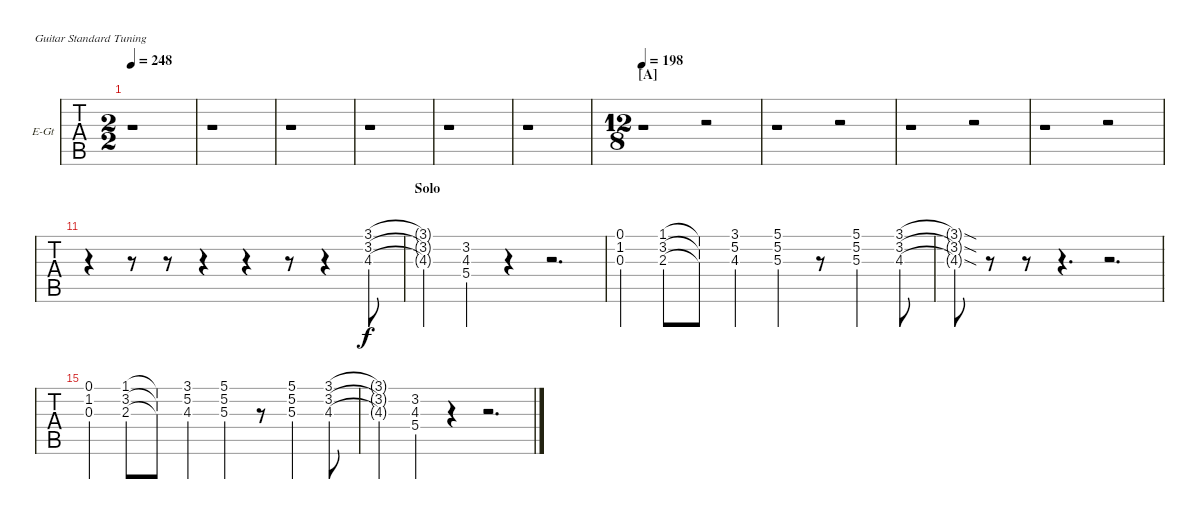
\bracketExtendMode nobrackets
\firstSystemTrackNameOrientation horizontal
\otherSystemsTrackNameOrientation horizontal
\defaultBarNumberDisplay FirstOfSystem
\track ("Guitar 2" "E-Gt") {instrument distortionguitar}
\staff {tabs}
\tuning (E4 B3 G3 D3 A2 E2)
\ts (2 2)
\tempo 248
\clef g2
\ks c
r.1{dy f} |
r.1 |
r.1 |
r.1 |
r.1 |
r.1 |
\ts (12 8)
\beaming (8 2 2 2 6)
\section ("A" "")
\tempo 198
r.1 r.2 |
r.1 r.2 |
r.1 r.2 |
r.1 r.2 |
r.4 r.8 r.8 r.4 r.4 r.8 r.4 (3.1 3.2 4.3).8 |
\section ("" "Solo")
(3.1{t} 3.2{t} 4.3{t}).4 (3.2 4.3 5.4).4 r.4 r.2{d} |
(0.1 1.2 0.3).4 (1.1 3.2 2.3).8 (1.1{t} 3.2{t} 2.3{t}).8 (3.1 5.2 4.3).4 (5.1 5.2 5.3).4 r.8 (5.1 5.2 5.3).4 (3.1 3.2 4.3).8 |
(3.1{sod t} 3.2{sod t} 4.3{sod t}).8{lyrics (0 "") lyrics (1 "") lyrics (2 "") lyrics (3 "") lyrics (4 "")} r.8 r.8 r.4{d} r.2{d} |
(0.1 1.2 0.3).4 (1.1 3.2 2.3).8 (1.1{t} 3.2{t} 2.3{t}).8 (3.1 5.2 4.3).4 (5.1 5.2 5.3).4 r.8 (5.1 5.2 5.3).4 (3.1 3.2 4.3).8 |
(3.1{t} 3.2{t} 4.3{t}).4 (3.2 4.3 5.4).4 r.4 r.2{d}
